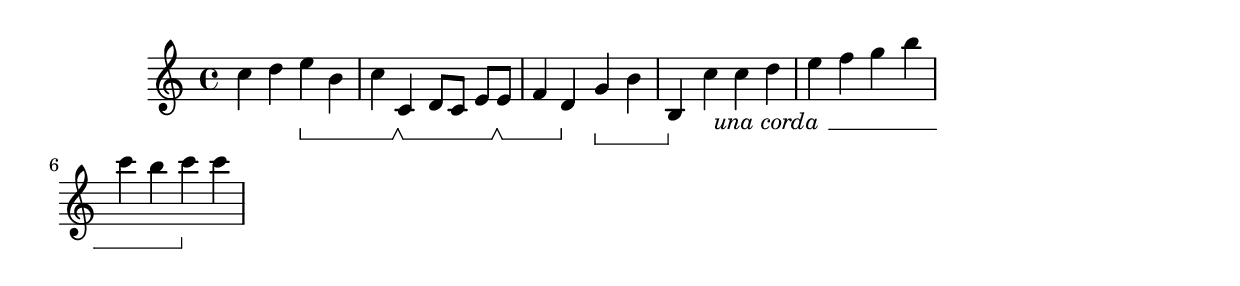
\version "2.11.51"

\header {

    texidoc = "The brackets of a piano pedal should start and end at
 the left side of the note. If a note is shared between two brackets,
 these ends are flared.

At a line-break, there are no vertical endings.  " }

\score {
     \relative c'' {
        \set Staff.pedalSustainStyle = #'bracket

        c4 d e \sustainOn b c c, \sustainOff \sustainOn  d8[ c]  e8[ 
	    e \sustainOff \sustainOn]  f4 d
        \sustainOff g \sustainOn b b, \sustainOff c'

        \set Staff.pedalUnaCordaStyle = #'mixed

        c4 d \unaCorda e f g
        b  | \break c b c \treCorde c
    }
    \layout { ragged-right = ##t }
}
